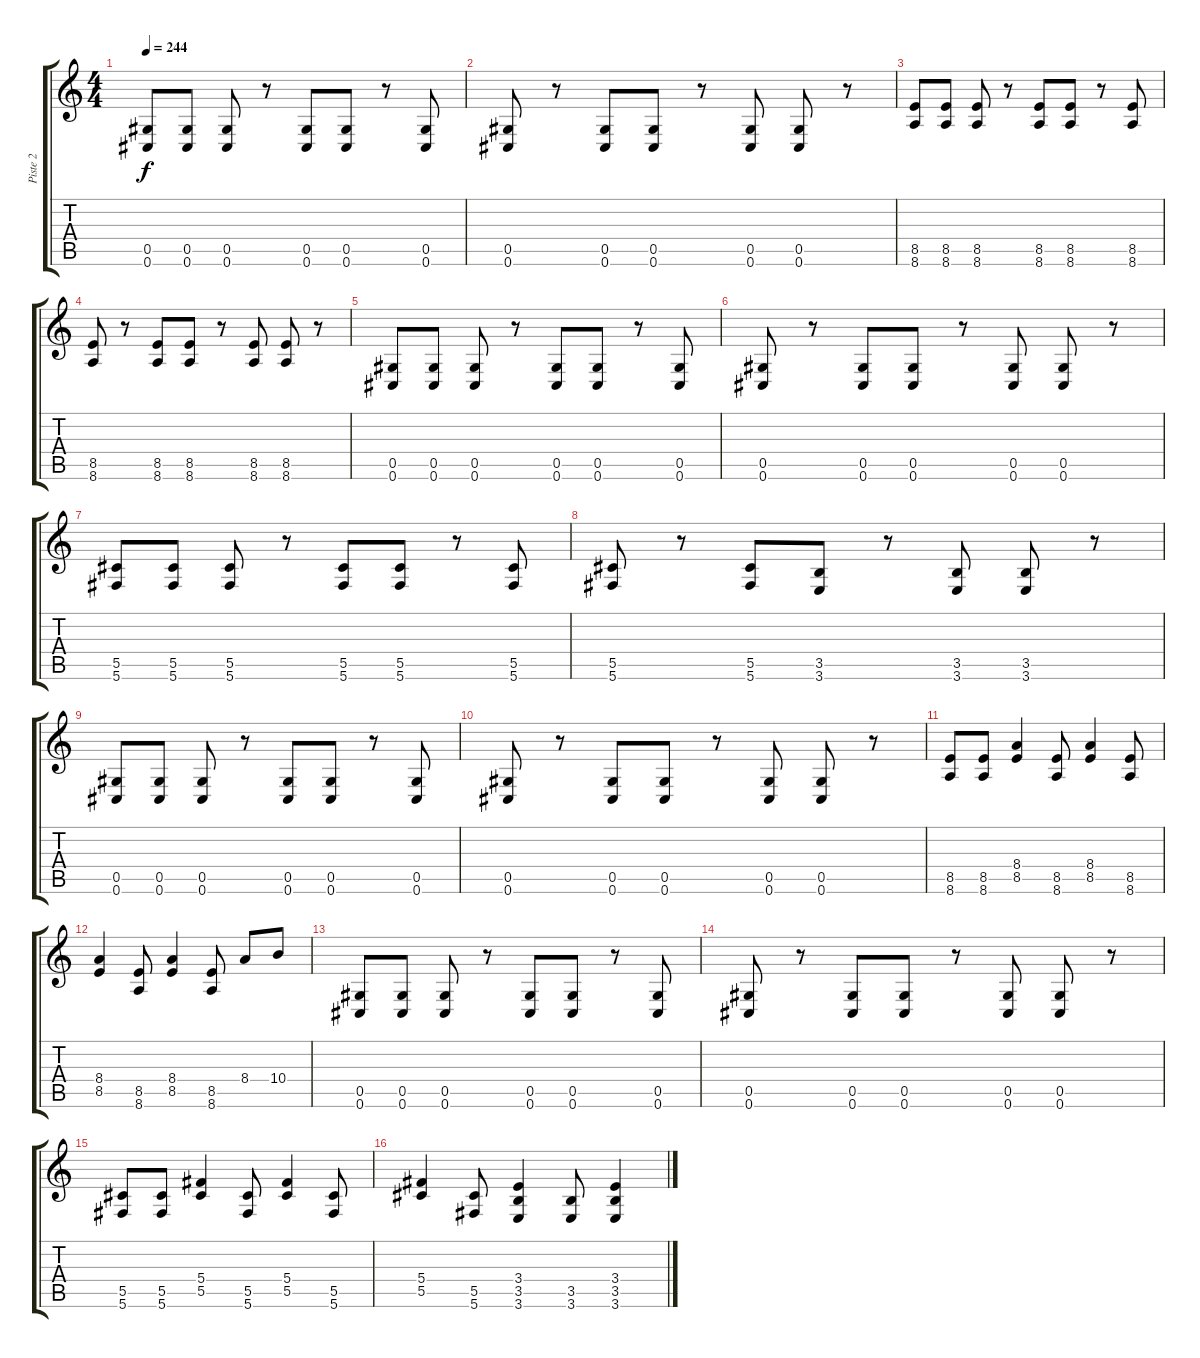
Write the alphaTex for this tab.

\track ("Piste 2" "Piste 2") {instrument distortionguitar}
\staff {score tabs}
\tuning (Eb4 Bb3 Gb3 Db3 Ab2 Db2) {hide}
\ts (4 4)
\tempo 244
\clef g2
\ks c
(0.5 0.6).8{dy f} (0.5 0.6).8 (0.5 0.6).8 r.8 (0.5 0.6).8 (0.5 0.6).8 r.8 (0.5 0.6).8 |
(0.5 0.6).8 r.8 (0.5 0.6).8 (0.5 0.6).8 r.8 (0.5 0.6).8 (0.5 0.6).8 r.8 |
(8.5 8.6).8 (8.5 8.6).8 (8.5 8.6).8 r.8 (8.5 8.6).8 (8.5 8.6).8 r.8 (8.5 8.6).8 |
(8.5 8.6).8 r.8 (8.5 8.6).8 (8.5 8.6).8 r.8 (8.5 8.6).8 (8.5 8.6).8 r.8 |
(0.5 0.6).8 (0.5 0.6).8 (0.5 0.6).8 r.8 (0.5 0.6).8 (0.5 0.6).8 r.8 (0.5 0.6).8 |
(0.5 0.6).8 r.8 (0.5 0.6).8 (0.5 0.6).8 r.8 (0.5 0.6).8 (0.5 0.6).8 r.8 |
(5.5 5.6).8 (5.5 5.6).8 (5.5 5.6).8 r.8 (5.5 5.6).8 (5.5 5.6).8 r.8 (5.5 5.6).8 |
(5.5 5.6).8 r.8 (5.5 5.6).8 (3.5 3.6).8 r.8 (3.5 3.6).8 (3.5 3.6).8 r.8 |
(0.5 0.6).8 (0.5 0.6).8 (0.5 0.6).8 r.8 (0.5 0.6).8 (0.5 0.6).8 r.8 (0.5 0.6).8 |
(0.5 0.6).8 r.8 (0.5 0.6).8 (0.5 0.6).8 r.8 (0.5 0.6).8 (0.5 0.6).8 r.8 |
(8.5 8.6).8 (8.5 8.6).8 (8.4 8.5).4 (8.5 8.6).8 (8.4 8.5).4 (8.5 8.6).8 |
(8.4 8.5).4 (8.5 8.6).8 (8.4 8.5).4 (8.5 8.6).8 8.4.8 10.4.8 |
(0.5 0.6).8 (0.5 0.6).8 (0.5 0.6).8 r.8 (0.5 0.6).8 (0.5 0.6).8 r.8 (0.5 0.6).8 |
(0.5 0.6).8 r.8 (0.5 0.6).8 (0.5 0.6).8 r.8 (0.5 0.6).8 (0.5 0.6).8 r.8 |
(5.5 5.6).8 (5.5 5.6).8 (5.4 5.5).4 (5.5 5.6).8 (5.4 5.5).4 (5.5 5.6).8 |
(5.4 5.5).4 (5.5 5.6).8 (3.4 3.5 3.6).4 (3.5 3.6).8 (3.4 3.5 3.6).4
